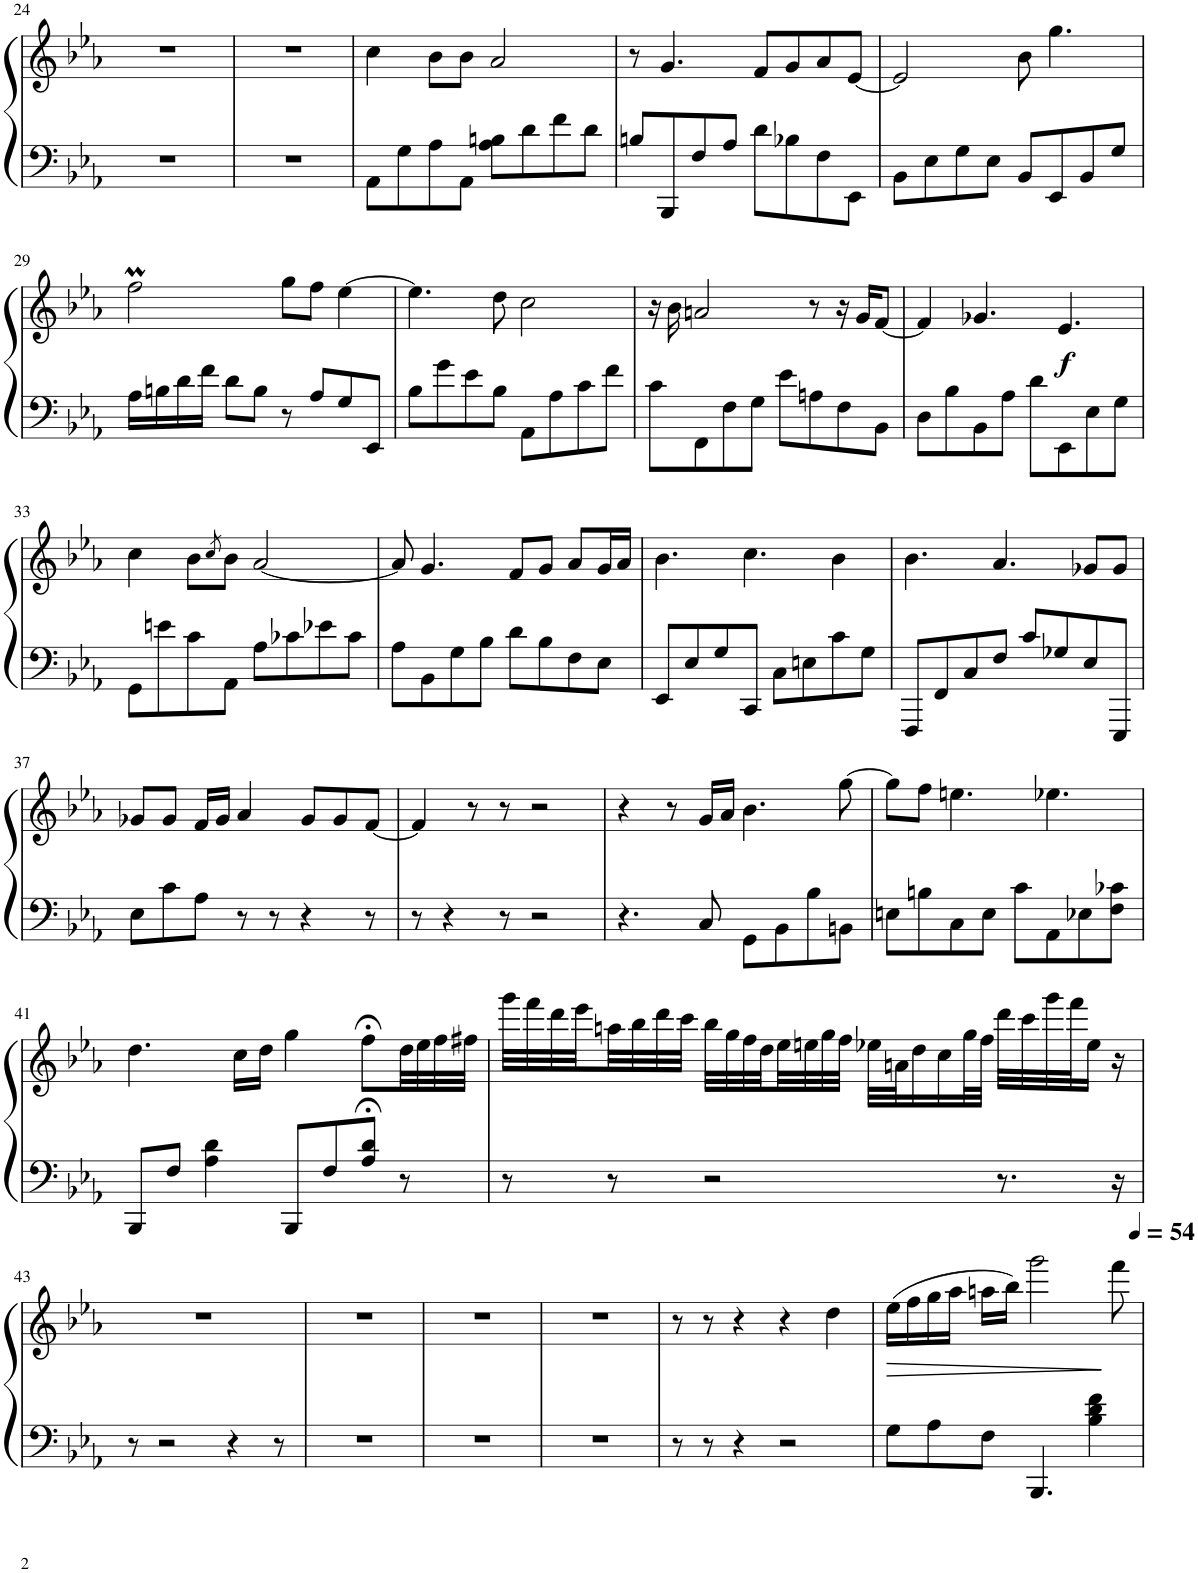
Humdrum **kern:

**kern	**kern	**dynam
*part1	*part1	*part1
*staff2	*staff1	*staff1/2
*I"Piano	*	*
*I'Pno.	*	*
!!LO:PB:g=z
*clefF4	*clefG2	*
*k[b-e-a-]	*k[b-e-a-]	*
*M4/4	*M4/4	*
=24	=24	=24
1r	1r	.
=25	=25	=25
1r	1r	.
=26	=26	=26
8AA-\L	4cc\	.
8G\	.	.
8A-\	8b-\L	.
8AA-\J	8b-\J	.
8A-\ 8Bn\L	2a-/	.
8d\	.	.
8f\	.	.
8d\J	.	.
=27	=27	=27
8Bn/L	8r	.
8BBB-/	4.g/	.
8F/	.	.
8A-/J	.	.
8d\L	8f/L	.
8B-X\	8g/	.
8F\	8a-/	.
8EE-\J	[8e-/J	.
=28	=28	=28
8BB-\L	2e-/]	.
8E-\	.	.
8G\	.	.
8E-\J	.	.
8BB-/L	8b-\	.
8EE-/	4.gg\	.
8BB-/	.	.
8G/J	.	.
!!LO:LB:g=z
=29	=29	=29
16A-\LL	2ffM\	.
16Bn\	.	.
16d\	.	.
16f\JJ	.	.
8d\L	.	.
8B\J	.	.
8r	8gg\L	.
8A-/L	8ff\J	.
8G/	[4ee-\	.
8EE-/J	.	.
=30	=30	=30
8B-\L	4.ee-\]	.
8g\	.	.
8e-\	.	.
8B-\J	8dd\	.
8AA-\L	2cc\	.
8A-\	.	.
8c\	.	.
8f\J	.	.
=31	=31	=31
8c\L	16r	.
.	16b-\	.
8FF\	2an/	.
8F\	.	.
8G\J	.	.
8e-\L	.	.
8An\	8r	.
8F\	16r	.
.	16g/KL	.
8BB-\J	[8f/J	.
=32	=32	=32
8D\L	4f/]	.
8B-\	.	.
8BB-\	4.g-X/	.
8A-\J	.	.
8d\L	.	.
!	!	!LO:DY:b
8EE-\	4.e-/	f
8E-\	.	.
8G\J	.	.
!!LO:LB:g=z
=33	=33	=33
8GG\L	4cc\	.
8en\	.	.
8c\	8b-\L	.
.	8qcc/	.
8AA-\J	8b-\J	.
8A-\L	[2a-/	.
8c-X\	.	.
8e-X\	.	.
8c-\J	.	.
=34	=34	=34
8A-\L	8a-/]	.
8BB-\	4.g/	.
8G\	.	.
8B-\J	.	.
8d\L	8f/L	.
8B-\	8g/J	.
8F\	8a-/L	.
8E-\J	16g/L	.
.	16a-/JJ	.
=35	=35	=35
8EE-/L	4.b-\	.
8E-/	.	.
8G/	.	.
8CC/J	4.cc\	.
8C\L	.	.
8En\	.	.
8c\	4b-\	.
8G\J	.	.
=36	=36	=36
8FFF/L	4.b-\	.
8FF/	.	.
8C/	.	.
8F/J	4.a-/	.
8c/L	.	.
8G-X/	.	.
8E-/	8g-X/L	.
8EEE-/J	8g-/J	.
!!LO:LB:g=z
=37	=37	=37
8E-\L	8g-X/L	.
8c\	8g-/J	.
8A-\J	16f/LL	.
.	16g-/JJ	.
8r	4a-/	.
8r	.	.
4r	8g-/L	.
.	8g-/	.
8r	[8f/J	.
=38	=38	=38
8r	4f/]	.
4r	.	.
.	8r	.
8r	8r	.
2r	2r	.
=39	=39	=39
4.r	4r	.
.	8r	.
8C/	16g/LL	.
.	16a-/JJ	.
8GG\L	4.b-\	.
8BB-\	.	.
8B-\	.	.
8BBn\J	[8gg\	.
=40	=40	=40
8En\L	8gg\L]	.
8Bn\	8ff\J	.
8C\	4.een\	.
8E\J	.	.
8c\L	.	.
8AA-\	4.ee-X\	.
8E-X\	.	.
8F\ 8c-X\J	.	.
!!LO:LB:g=z
=41	=41	=41
8BBB-/L	4.dd\	.
8F/J	.	.
4A-\ 4d\	.	.
.	16cc\LL	.
.	16dd\JJ	.
8BBB-/L	4gg\	.
8F/	.	.
8A-/;< 8d/;<J	8ff;<\L	.
8r	32dd\LL	.
.	32ee-\	.
.	32ff\	.
.	32ff#X\JJJ	.
=42	=42	=42
8r	32ggg\LLL	.
.	32fff\	.
.	32ddd\	.
.	32eee-\	.
8r	32aan\	.
.	32bb-\	.
.	32ddd\	.
.	32ccc\JJJ	.
2r	32bb-\LLL	.
.	32gg\	.
.	32ff\	.
.	32dd\	.
.	32ee-\	.
.	32een\	.
.	32gg\	.
.	32ff\JJJ	.
.	32ee-X\LLL	.
.	32an\J	.
.	16dd\	.
.	16cc\	.
.	32gg\L	.
.	32ff\JJJ	.
8.r	32ddd\LLL	.
.	32ccc\	.
.	32ggg\	.
.	32fff\J	.
.	16ee-\JJ	.
16r	16r	.
!!LO:LB:g=z
=43	=43	=43
8r	1r	.
2r	.	.
4r	.	.
8r	.	.
=44	=44	=44
1r	1r	.
=45	=45	=45
1r	1r	.
=46	=46	=46
1r	1r	.
=47	=47	=47
8r	8r	.
8r	8r	.
4r	4r	.
2r	4r	.
.	4dd\	.
=48	=48	=48
!	!	!LO:HP:b
8G\L	(16ee-\LL	>
.	16ff\	.
8A-\	16gg\	.
.	16aa-\JJ	.
8F\J	16aan\LL	.
.	16bb-\JJ)	.
4.BBB-/	2ggg\	.
4B-\ 4d\ 4f\	.	.
*	*MM54	*
.	8fff\	]
=	=	=
*-	*-	*-
